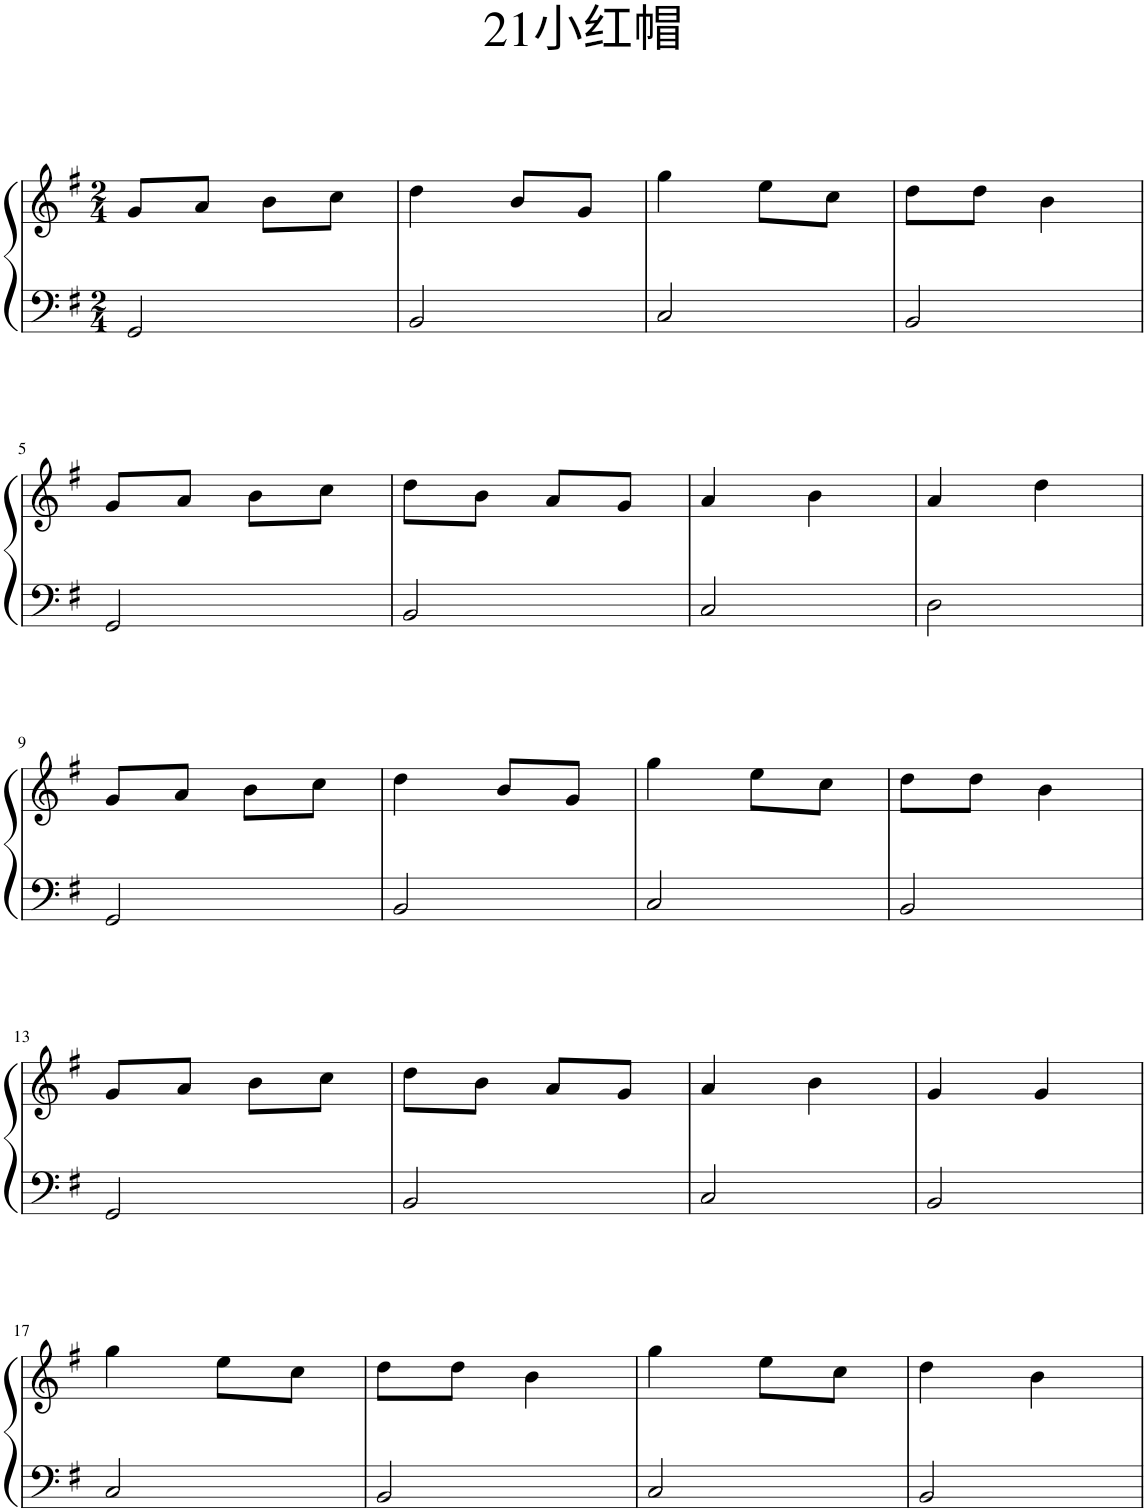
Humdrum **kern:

**kern	**kern
*part1	*part1
*staff2	*staff1
*I"钢琴	*
*clefF4	*clefG2
*k[f#]	*k[f#]
*M2/4	*M2/4
=1	=1
2GG/	8g/L
.	8a/J
.	8b\L
.	8cc\J
=2	=2
2BB/	4dd\
.	8b/L
.	8g/J
=3	=3
2C/	4gg\
.	8ee\L
.	8cc\J
=4	=4
2BB/	8dd\L
.	8dd\J
.	4b\
!!LO:LB:g=z
=5	=5
2GG/	8g/L
.	8a/J
.	8b\L
.	8cc\J
=6	=6
2BB/	8dd\L
.	8b\J
.	8a/L
.	8g/J
=7	=7
2C/	4a/
.	4b\
=8	=8
2D\	4a/
.	4dd\
!!LO:LB:g=z
=9	=9
2GG/	8g/L
.	8a/J
.	8b\L
.	8cc\J
=10	=10
2BB/	4dd\
.	8b/L
.	8g/J
=11	=11
2C/	4gg\
.	8ee\L
.	8cc\J
=12	=12
2BB/	8dd\L
.	8dd\J
.	4b\
!!LO:LB:g=z
=13	=13
2GG/	8g/L
.	8a/J
.	8b\L
.	8cc\J
=14	=14
2BB/	8dd\L
.	8b\J
.	8a/L
.	8g/J
=15	=15
2C/	4a/
.	4b\
=16	=16
2BB/	4g/
.	4g/
!!LO:LB:g=z
=17	=17
2C/	4gg\
.	8ee\L
.	8cc\J
=18	=18
2BB/	8dd\L
.	8dd\J
.	4b\
=19	=19
2C/	4gg\
.	8ee\L
.	8cc\J
=20	=20
2BB/	4dd\
.	4b\
=	=
*-	*-
